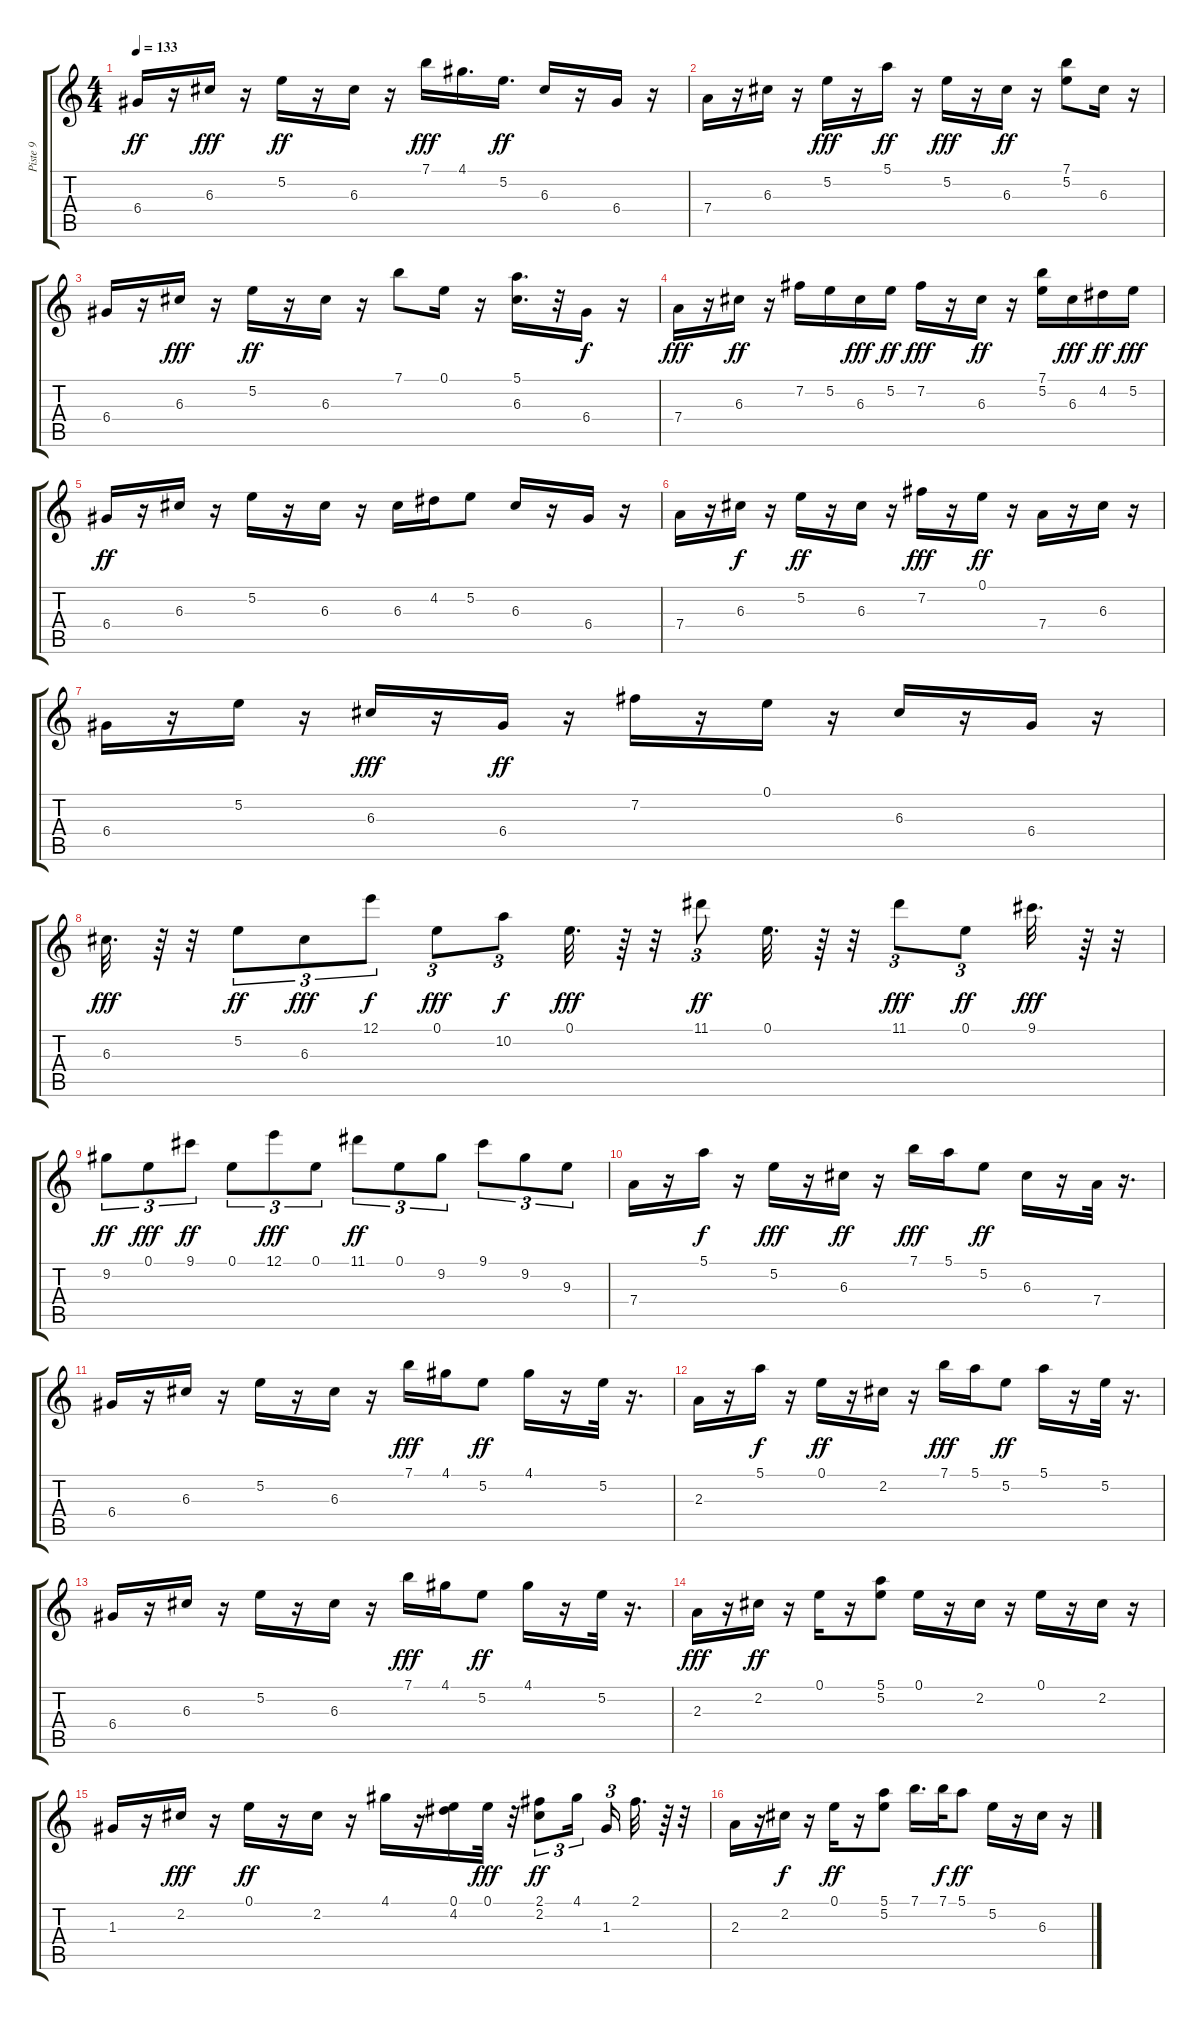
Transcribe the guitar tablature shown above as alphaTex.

\track ("Piste 9" "Piste 9") {instrument electricguitarmuted}
\staff {score tabs}
\tuning (E4 B3 G3 D3 A2 E2) {hide}
\ts (4 4)
\tempo 133
\clef g2
\ks c
6.4.16{dy ff} r.16 6.3.16{dy fff} r.16 5.2.16{dy ff} r.16 6.3.16 r.16 7.1.16{dy fff} 4.1.16{d} 5.2.16{d dy ff} 6.3.16 r.16 6.4.16 r.16 |
7.4.16 r.16 6.3.16 r.16 5.2.16{dy fff} r.16 5.1.16{dy ff} r.16 5.2.16{dy fff} r.16 6.3.16{dy ff} r.16 (7.1 5.2).8 6.3.16 r.16 |
6.4.16 r.16 6.3.16{dy fff} r.16 5.2.16{dy ff} r.16 6.3.16 r.16 7.1.8 0.1.16 r.16 (5.1 6.3).16{d} r.32 6.4.16{dy f} r.16 |
7.4.16{dy fff} r.16 6.3.16{dy ff} r.16 7.2.16 5.2.16 6.3.16{dy fff} 5.2.16{dy ff} 7.2.16{dy fff} r.16 6.3.16{dy ff} r.16 (7.1 5.2).16 6.3.16{dy fff} 4.2.16{dy ff} 5.2.16{dy fff} |
6.4.16{dy ff} r.16 6.3.16 r.16 5.2.16 r.16 6.3.16 r.16 6.3.16 4.2.16 5.2.8 6.3.16 r.16 6.4.16 r.16 |
7.4.16 r.16 6.3.16{dy f} r.16 5.2.16{dy ff} r.16 6.3.16 r.16 7.2.16{dy fff} r.16 0.1.16{dy ff} r.16 7.4.16 r.16 6.3.16 r.16 |
6.4.16 r.16 5.2.16 r.16 6.3.16{dy fff} r.16 6.4.16{dy ff} r.16 7.2.16 r.16 0.1.16 r.16 6.3.16 r.16 6.4.16 r.16 |
6.3.32{d dy fff} r.64 r.32 5.2.8{tu (3 2) dy ff} 6.3.8{tu (3 2) dy fff} 12.1.8{tu (3 2) dy f} 0.1.8{tu (3 2) dy fff} 10.2.8{tu (3 2) dy f} 0.1.32{d dy fff} r.64 r.32 11.1.8{tu (3 2) dy ff} 0.1.32{d} r.64 r.32 11.1.8{tu (3 2) dy fff} 0.1.8{tu (3 2) dy ff} 9.1.32{d dy fff} r.64 r.32 |
9.2.8{tu (3 2) dy ff} 0.1.8{tu (3 2) dy fff} 9.1.8{tu (3 2) dy ff} 0.1.8{tu (3 2)} 12.1.8{tu (3 2) dy fff} 0.1.8{tu (3 2)} 11.1.8{tu (3 2) dy ff} 0.1.8{tu (3 2)} 9.2.8{tu (3 2)} 9.1.8{tu (3 2)} 9.2.8{tu (3 2)} 9.3.8{tu (3 2)} |
7.4.16 r.16 5.1.16{dy f} r.16 5.2.16{dy fff} r.16 6.3.16{dy ff} r.16 7.1.16{dy fff} 5.1.16 5.2.8{dy ff} 6.3.16 r.16 7.4.32 r.16{d} |
6.4.16 r.16 6.3.16 r.16 5.2.16 r.16 6.3.16 r.16 7.1.16{dy fff} 4.1.16 5.2.8{dy ff} 4.1.16 r.16 5.2.32 r.16{d} |
2.3.16 r.16 5.1.16{dy f} r.16 0.1.16{dy ff} r.16 2.2.16 r.16 7.1.16{dy fff} 5.1.16 5.2.8{dy ff} 5.1.16 r.16 5.2.32 r.16{d} |
6.4.16 r.16 6.3.16 r.16 5.2.16 r.16 6.3.16 r.16 7.1.16{dy fff} 4.1.16 5.2.8{dy ff} 4.1.16 r.16 5.2.32 r.16{d} |
2.3.16{dy fff} r.16 2.2.16{dy ff} r.16 0.1.16 r.16 (5.1 5.2).8 0.1.16 r.16 2.2.16 r.16 0.1.16 r.16 2.2.16 r.16 |
1.3.16 r.16 2.2.16{dy fff} r.16 0.1.16{dy ff} r.16 2.2.16 r.16 4.1.16 r.16 (0.1 4.2).16 0.1.32{dy fff} r.32 (2.1 2.2).8{tu (3 2) dy ff} 4.1.16{tu (3 2)} 1.3.16{tu (3 2)} 2.1.32{d} r.64 r.32 |
2.3.16 r.16 2.2.16{dy f} r.16 0.1.16{dy ff} r.16 (5.1 5.2).8 7.1.16{d} 7.1.32{dy f} 5.1.8{dy ff} 5.2.16 r.16 6.3.16 r.16
